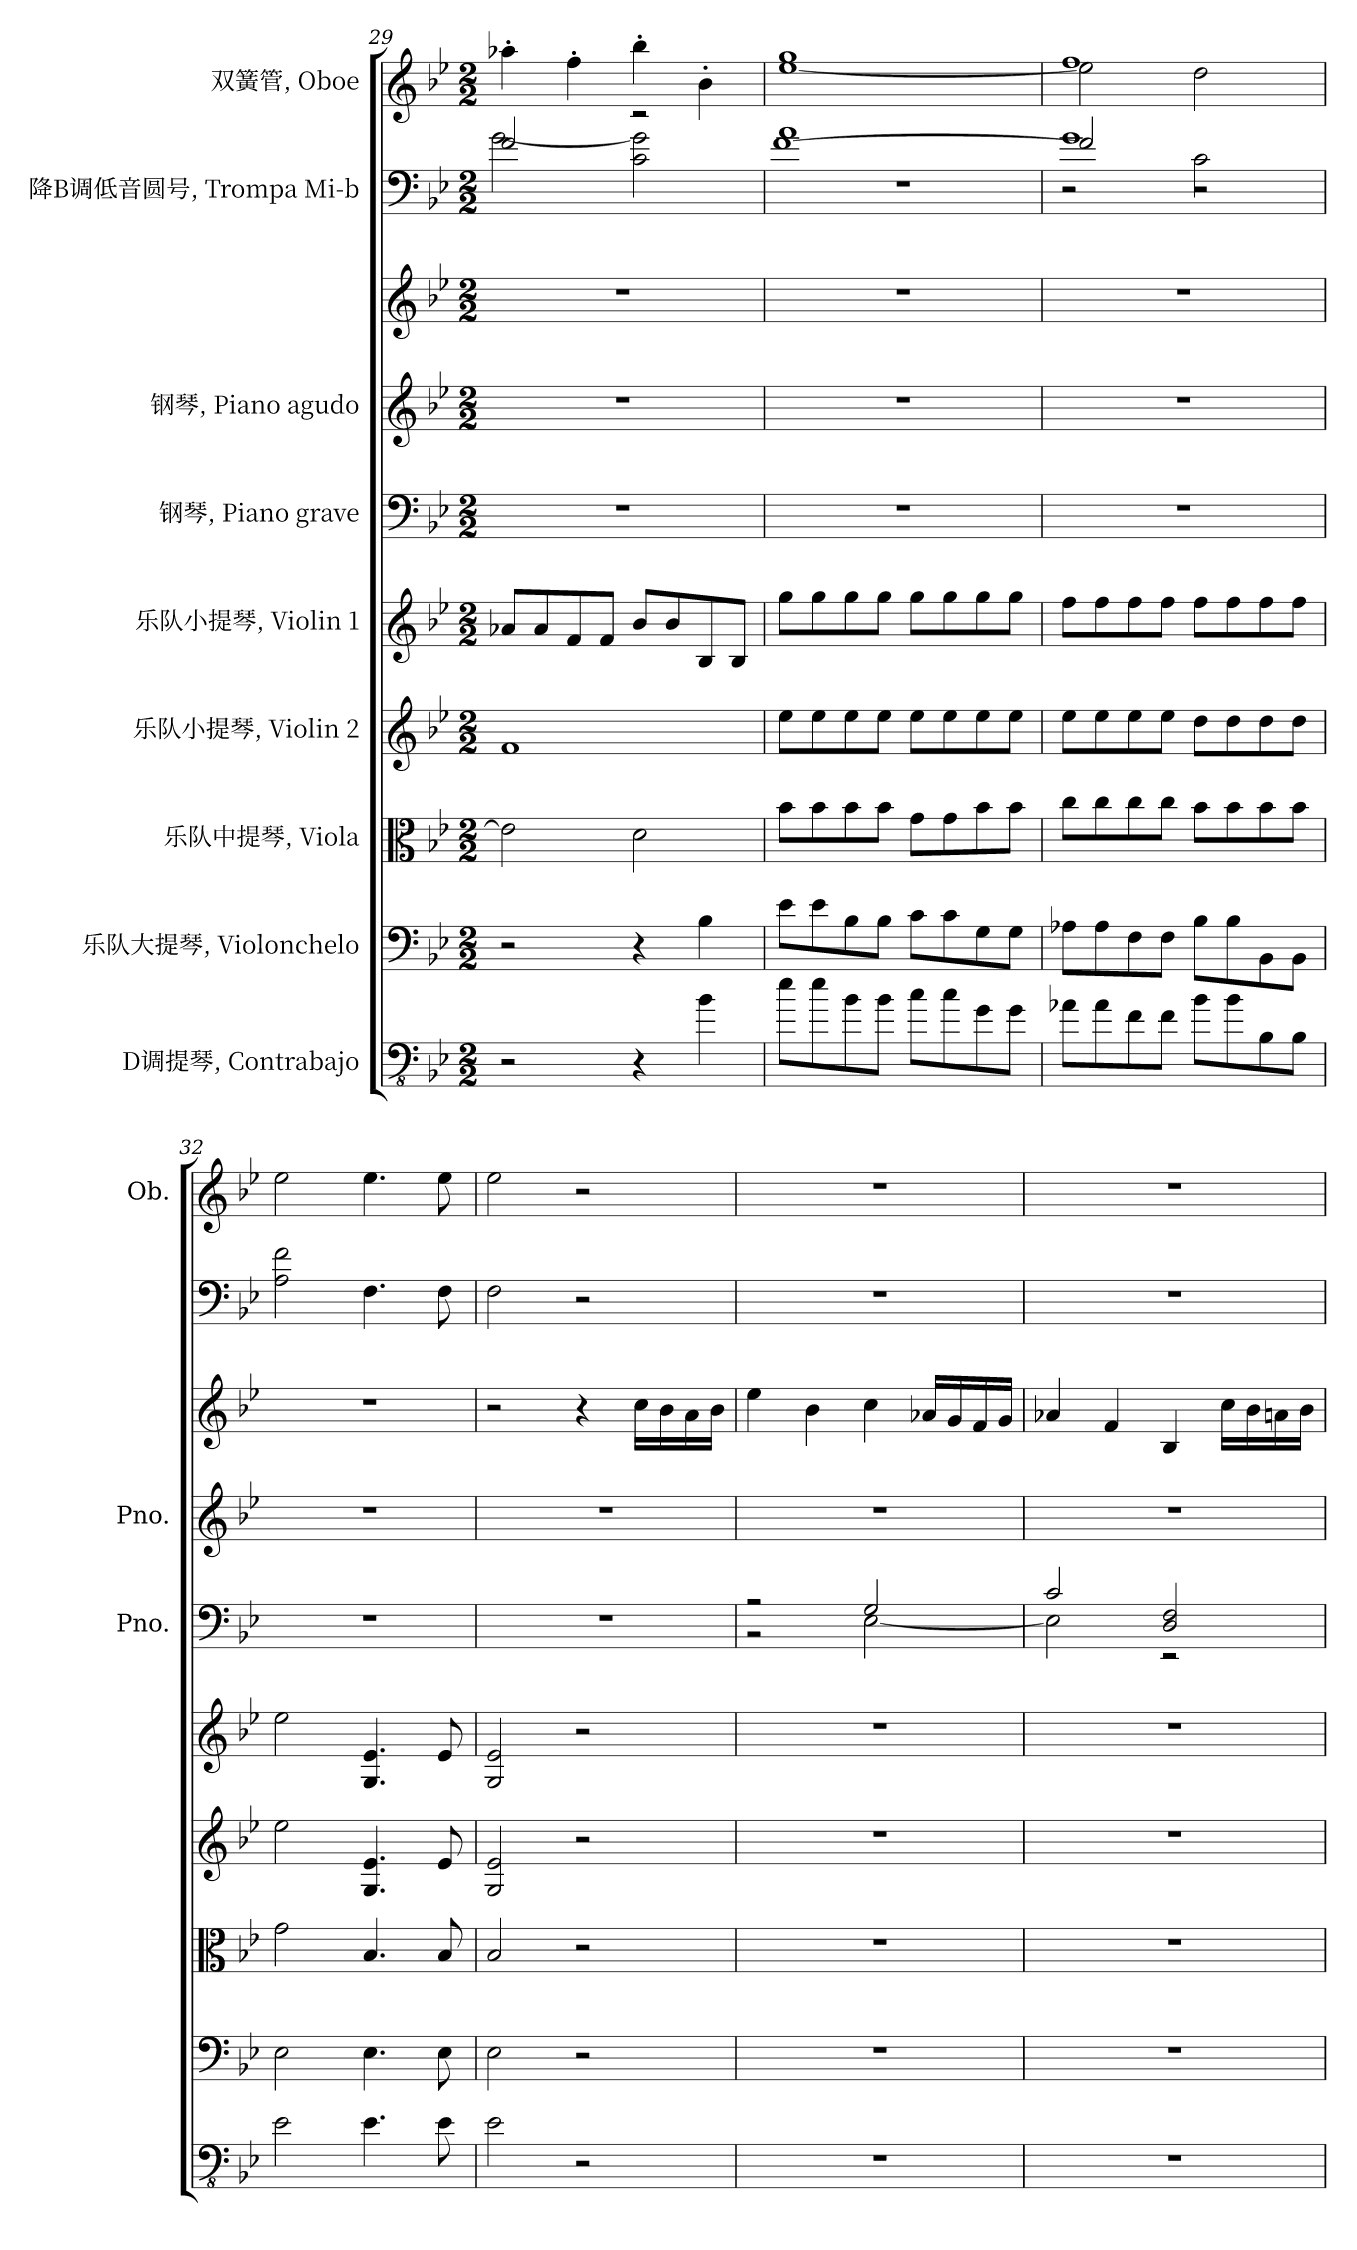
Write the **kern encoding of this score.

**kern	**kern	**kern	**kern	**kern	**kern	**kern	**kern	**kern	**kern
*part9	*part8	*part7	*part6	*part5	*part4	*part3	*part3	*part2	*part1
*staff10	*staff9	*staff8	*staff7	*staff6	*staff5	*staff4	*staff3	*staff2	*staff1
*I"D调提琴, Contrabajo	*I"乐队大提琴, Violonchelo	*I"乐队中提琴, Viola	*I"乐队小提琴, Violin 2	*I"乐队小提琴, Violin 1	*I"钢琴, Piano grave	*I"钢琴, Piano agudo	*	*I"降B调低音圆号, Trompa Mi-b	*I"双簧管, Oboe
*	*	*	*	*	*I'Pno.	*I'Pno.	*	*	*I'Ob.
*clefFv4	*clefF4	*clefC3	*clefG2	*clefG2	*clefF4	*clefG2	*clefG2	*clefF4	*clefG2
*ITrd7c12	*	*	*	*	*	*	*	*ITrd1c2	*
*k[b-e-]	*k[b-e-]	*k[b-e-]	*k[b-e-]	*k[b-e-]	*k[b-e-]	*k[b-e-]	*k[b-e-]	*k[b-e-a-d-]	*k[b-e-]
*M2/2	*M2/2	*M2/2	*M2/2	*M2/2	*M2/2	*M2/2	*M2/2	*M2/2	*M2/2
=29	=29	=29	=29	=29	=29	=29	=29	=29	=29
*	*	*	*	*	*	*	*	*^	*
2r	2r	2e-\]	1f	8a-X/L	1r	1r	1r	2e-/	[2f\	4aa-X'\
.	.	.	.	8a-/	.	.	.	.	.	.
.	.	.	.	8f/	.	.	.	.	.	4ff'\
.	.	.	.	8f/J	.	.	.	.	.	.
4r	4r	2d\	.	8b-/L	.	.	.	2r	2B-\ 2f\]	4bb-'\
.	.	.	.	8b-/	.	.	.	.	.	.
4BB-\	4B-\	.	.	8B-/	.	.	.	.	.	4b-'\
.	.	.	.	8B-/J	.	.	.	.	.	.
*	*	*	*	*	*	*	*	*v	*v	*
=30	=30	=30	=30	=30	=30	=30	=30	=30	=30
*	*	*	*	*	*	*	*	*	*MM225
*	*	*	*	*	*	*	*	*^	*^
*	*	*	*	*	*	*	*	*	*^	*	*
8E-\L	8e-\L	8b-\L	8ee-\L	8gg\L	1r	1r	1r	1r	1g	[1e-	1gg	[1ee-
8E-\	8e-\	8b-\	8ee-\	8gg\	.	.	.	.	.	.	.	.
8BB-\	8B-\	8b-\	8ee-\	8gg\	.	.	.	.	.	.	.	.
8BB-\J	8B-\J	8b-\J	8ee-\J	8gg\J	.	.	.	.	.	.	.	.
8C\L	8c\L	8g\L	8ee-\L	8gg\L	.	.	.	.	.	.	.	.
8C\	8c\	8g\	8ee-\	8gg\	.	.	.	.	.	.	.	.
8GG\	8G\	8b-\	8ee-\	8gg\	.	.	.	.	.	.	.	.
8GG\J	8G\J	8b-\J	8ee-\J	8gg\J	.	.	.	.	.	.	.	.
=31	=31	=31	=31	=31	=31	=31	=31	=31	=31	=31	=31	=31
8AA-X\L	8A-X\L	8cc\L	8ee-\L	8ff\L	1r	1r	1r	1f	2r	2e-/]	1ff	2ee-\]
8AA-\	8A-\	8cc\	8ee-\	8ff\	.	.	.	.	.	.	.	.
8FF\	8F\	8cc\	8ee-\	8ff\	.	.	.	.	.	.	.	.
8FF\J	8F\J	8cc\J	8ee-\J	8ff\J	.	.	.	.	.	.	.	.
8BB-\L	8B-\L	8b-\L	8dd\L	8ff\L	.	.	.	.	2B-\	2r	.	2dd\
8BB-\	8B-\	8b-\	8dd\	8ff\	.	.	.	.	.	.	.	.
8BBB-\	8BB-\	8b-\	8dd\	8ff\	.	.	.	.	.	.	.	.
8BBB-\J	8BB-\J	8b-\J	8dd\J	8ff\J	.	.	.	.	.	.	.	.
*	*	*	*	*	*	*	*	*v	*v	*v	*	*
*	*	*	*	*	*	*	*	*	*v	*v
!!LO:PB:g=z
=32	=32	=32	=32	=32	=32	=32	=32	=32	=32
2EE-\	2E-\	2g\	2ee-\	2ee-\	1r	1r	1r	2G\ 2e-\	2ee-\
*	*	*	*	*	*	*	*	*	*MM205
4.EE-\	4.E-\	4.B-/	4.G/ 4.e-/	4.G/ 4.e-/	.	.	.	4.E-\	4.ee-\
8EE-\	8E-\	8B-/	8e-/	8e-/	.	.	.	8E-\	8ee-\
=33	=33	=33	=33	=33	=33	=33	=33	=33	=33
*	*	*	*	*	*	*	*	*	*MM190
2EE-\	2E-\	2B-/	2G/ 2e-/	2G/ 2e-/	1r	1r	2r	2E-\	2ee-\
2r	2r	2r	2r	2r	.	.	4r	2r	2r
.	.	.	.	.	.	.	16cc\LL	.	.
.	.	.	.	.	.	.	16b-\	.	.
.	.	.	.	.	.	.	16a\	.	.
.	.	.	.	.	.	.	16b-\JJ	.	.
=34	=34	=34	=34	=34	=34	=34	=34	=34	=34
*	*	*	*	*	*	*	*	*	*MM220
*	*	*	*	*	*^	*	*	*	*
1r	1r	1r	1r	1r	2r	2r	1r	4ee-\	1r	1r
.	.	.	.	.	.	.	.	4b-\	.	.
.	.	.	.	.	2G/	[2E-\	.	4cc\	.	.
.	.	.	.	.	.	.	.	16a-X/LL	.	.
.	.	.	.	.	.	.	.	16g/	.	.
.	.	.	.	.	.	.	.	16f/	.	.
.	.	.	.	.	.	.	.	16g/JJ	.	.
=35	=35	=35	=35	=35	=35	=35	=35	=35	=35	=35
*	*	*	*	*	*	*	*	*	*	*MM220
1r	1r	1r	1r	1r	2c/	2E-\]	1r	4a-X/	1r	1r
.	.	.	.	.	.	.	.	4f/	.	.
.	.	.	.	.	2D/ 2F/	2r	.	4B-/	.	.
.	.	.	.	.	.	.	.	16cc\LL	.	.
.	.	.	.	.	.	.	.	16b-\	.	.
.	.	.	.	.	.	.	.	16an\	.	.
.	.	.	.	.	.	.	.	16b-\JJ	.	.
*	*	*	*	*	*v	*v	*	*	*	*
=	=	=	=	=	=	=	=	=	=
*-	*-	*-	*-	*-	*-	*-	*-	*-	*-
